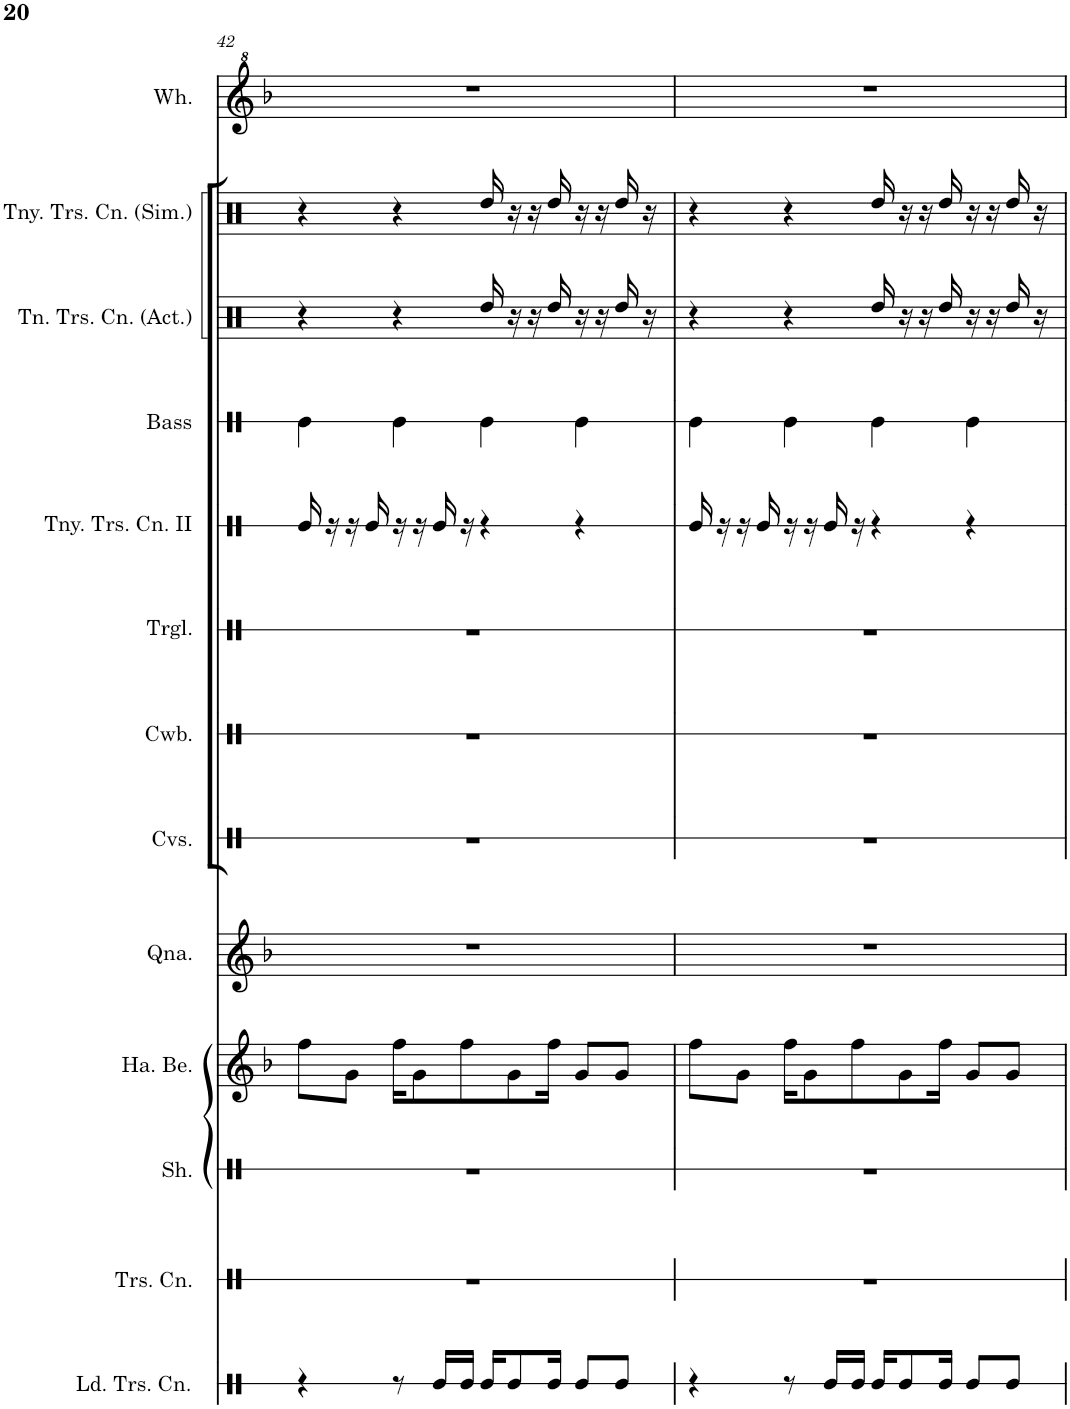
**kern	**kern	**kern	**kern	**kern	**kern	**kern	**kern	**kern	**kern	**kern	**kern	**kern
*part13	*part12	*part11	*part10	*part9	*part8	*part7	*part6	*part5	*part4	*part3	*part2	*part1
*staff13	*staff12	*staff11	*staff10	*staff9	*staff8	*staff7	*staff6	*staff5	*staff4	*staff3	*staff2	*staff1
*I"Lidded Trash Can	*I"Trash Can	*I"Shaker	*I"Hand Bells	*I"Quinoa	*I"Claves	*I"Cowbell	*I"Triangle	*I"Tiny Trash Can II	*I"Bass Drum	*I"Tiny Trash Can (Actual)	*I"Tiny Trash Can (Simplified)	*I"Whistle
*I'Ld. Trs. Cn.	*I'Trs. Cn.	*I'Sh.	*I'Ha. Be.	*I'Qna.	*I'Cvs.	*I'Cwb.	*I'Trgl.	*I'Tny. Trs. Cn. II	*I'Bass	*I'Tn. Trs. Cn. (Act.)	*I'Tny. Trs. Cn. (Sim.)	*I'Wh.
!!LO:PB:g=z
*clefX	*clefX	*clefX	*clefG2	*clefG2	*clefX	*clefX	*clefX	*clefX	*clefX	*clefX	*clefX	*clefG^2
*k[]	*k[]	*k[]	*k[b-]	*k[b-]	*k[]	*k[]	*k[]	*k[]	*k[]	*k[]	*k[]	*k[b-]
*M4/4	*M4/4	*M4/4	*M4/4	*M4/4	*M4/4	*M4/4	*M4/4	*M4/4	*M4/4	*M4/4	*M4/4	*M4/4
=42	=42	=42	=42	=42	=42	=42	=42	=42	=42	=42	=42	=42
4r	1r	1r	8ff\L	1r	1r	1r	1r	16Re/	4Re\	4r	4r	1r
.	.	.	.	.	.	.	.	16r	.	.	.	.
.	.	.	8g\J	.	.	.	.	16r	.	.	.	.
.	.	.	.	.	.	.	.	16Re/	.	.	.	.
8r	.	.	16ff\KL	.	.	.	.	16r	4Re\	4r	4r	.
.	.	.	8g\	.	.	.	.	16r	.	.	.	.
16Re/LL	.	.	.	.	.	.	.	16Re/	.	.	.	.
16Re/JJ	.	.	8ff\	.	.	.	.	16r	.	.	.	.
16Re/KL	.	.	.	.	.	.	.	4r	4Re\	16Rdd/	16Rdd/	.
8Re/	.	.	8g\	.	.	.	.	.	.	16r	16r	.
.	.	.	.	.	.	.	.	.	.	16r	16r	.
16Re/Jk	.	.	16ff\Jk	.	.	.	.	.	.	16Rdd/	16Rdd/	.
8Re/L	.	.	8g/L	.	.	.	.	4r	4Re\	16r	16r	.
.	.	.	.	.	.	.	.	.	.	16r	16r	.
8Re/J	.	.	8g/J	.	.	.	.	.	.	16Rdd/	16Rdd/	.
.	.	.	.	.	.	.	.	.	.	16r	16r	.
=43	=43	=43	=43	=43	=43	=43	=43	=43	=43	=43	=43	=43
4r	1r	1r	8ff\L	1r	1r	1r	1r	16Re/	4Re\	4r	4r	1r
.	.	.	.	.	.	.	.	16r	.	.	.	.
.	.	.	8g\J	.	.	.	.	16r	.	.	.	.
.	.	.	.	.	.	.	.	16Re/	.	.	.	.
8r	.	.	16ff\KL	.	.	.	.	16r	4Re\	4r	4r	.
.	.	.	8g\	.	.	.	.	16r	.	.	.	.
16Re/LL	.	.	.	.	.	.	.	16Re/	.	.	.	.
16Re/JJ	.	.	8ff\	.	.	.	.	16r	.	.	.	.
16Re/KL	.	.	.	.	.	.	.	4r	4Re\	16Rdd/	16Rdd/	.
8Re/	.	.	8g\	.	.	.	.	.	.	16r	16r	.
.	.	.	.	.	.	.	.	.	.	16r	16r	.
16Re/Jk	.	.	16ff\Jk	.	.	.	.	.	.	16Rdd/	16Rdd/	.
8Re/L	.	.	8g/L	.	.	.	.	4r	4Re\	16r	16r	.
.	.	.	.	.	.	.	.	.	.	16r	16r	.
8Re/J	.	.	8g/J	.	.	.	.	.	.	16Rdd/	16Rdd/	.
.	.	.	.	.	.	.	.	.	.	16r	16r	.
=	=	=	=	=	=	=	=	=	=	=	=	=
*-	*-	*-	*-	*-	*-	*-	*-	*-	*-	*-	*-	*-
